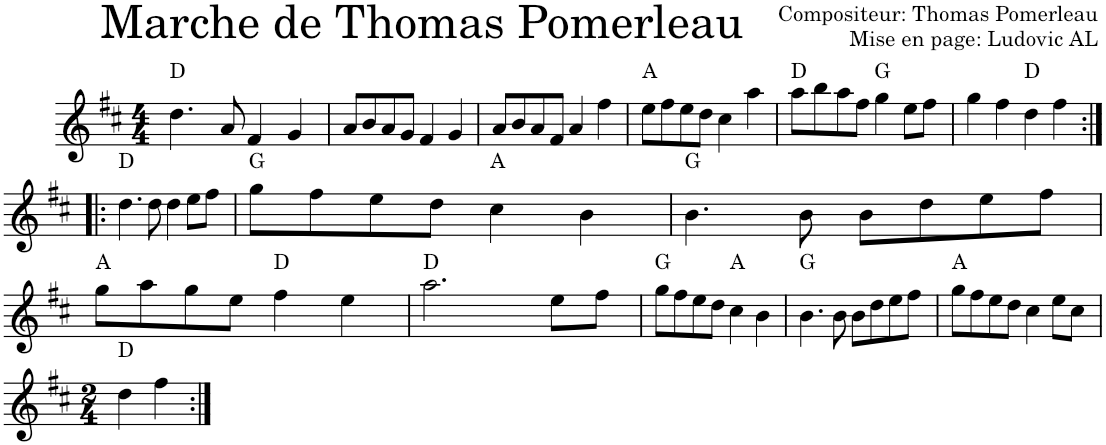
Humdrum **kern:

**kern	**harte
*part1	*part1
*staff1	*
*I"Violon	*
*I'Vln.	*
*clefG2	*
*k[f#c#]	*
*M4/4	*
=1	=1
4.dd\	D:maj
8a/	.
4f#/	.
4g/	.
=2	=2
8a/L	.
8b/	.
8a/	.
8g/J	.
4f#/	.
4g/	.
=3	=3
8a/L	.
8b/	.
8a/	.
8f#/J	.
4a/	.
4ff#\	.
=4	=4
8ee\L	A:maj
8ff#\	.
8ee\	.
8dd\J	.
4cc#\	.
4aa\	.
=5	=5
8aa\L	D:maj
8bb\	.
8aa\	.
8ff#\J	.
4gg\	G:maj
8ee\L	.
8ff#\J	.
=6	=6
4gg\	.
4ff#\	.
4dd\	D:maj
4ff#\	.
!!LO:LB:g=z
=7:|!|:	=7:|!|:
4.dd\	D:maj
8dd\	.
4dd\	.
8ee\L	.
8ff#\J	.
=8	=8
8gg\L	G:maj
8ff#\	.
8ee\	.
8dd\J	.
4cc#\	A:maj
4b\	.
=9	=9
4.b\	G:maj
8b\	.
8b\L	.
8dd\	.
8ee\	.
8ff#\J	.
!!LO:LB:g=z
=10	=10
8gg\L	A:maj
8aa\	.
8gg\	.
8ee\J	.
4ff#\	D:maj
4ee\	.
=11	=11
2.aa\	D:maj
8ee\L	.
8ff#\J	.
=12	=12
8gg\L	G:maj
8ff#\	.
8ee\	.
8dd\J	.
4cc#\	A:maj
4b\	.
=13	=13
4.b\	G:maj
8b\	.
8b\L	.
8dd\	.
8ee\	.
8ff#\J	.
=14	=14
8gg\L	A:maj
8ff#\	.
8ee\	.
8dd\J	.
4cc#\	.
8ee\L	.
8cc#\J	.
!!LO:LB:g=z
=15	=15
*M2/4	*
4dd\	D:maj
4ff#\	.
=:|!	=:|!
*-	*-
